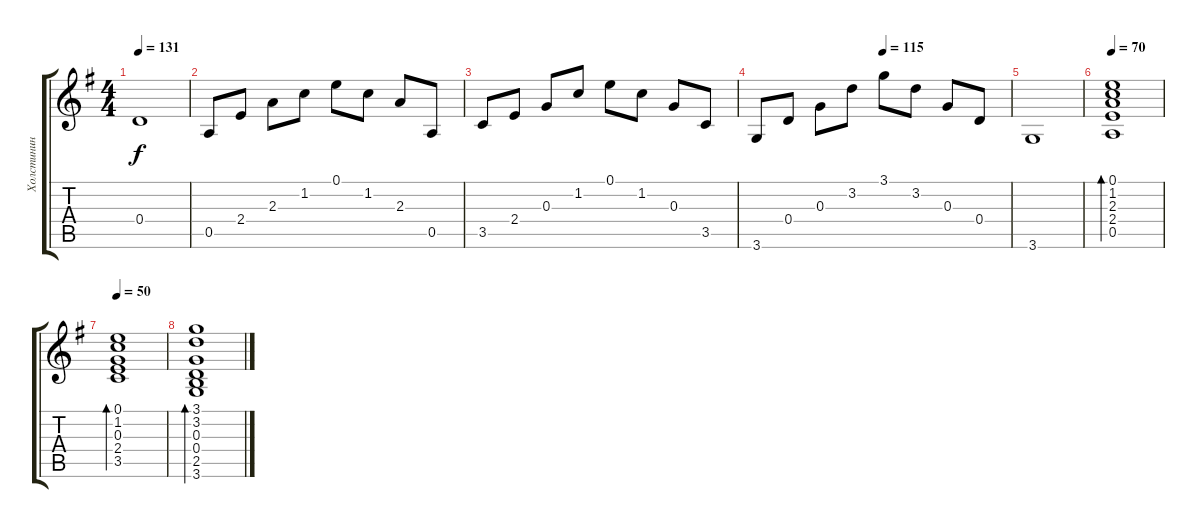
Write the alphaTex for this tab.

\track ("Холстинин" "Холстинин") {instrument acousticguitarsteel}
\staff {score tabs}
\tuning (E4 B3 G3 D3 A2 E2) {hide}
\ts (4 4)
\tempo 131
\clef g2
\ks g
0.4.1{dy f} |
0.5.8 2.4.8 2.3.8 1.2.8 0.1.8 1.2.8 2.3.8 0.5.8 |
3.5.8 2.4.8 0.3.8 1.2.8 0.1.8 1.2.8 0.3.8 3.5.8 |
\tempo (115 0.5)
3.6.8 0.4.8 0.3.8 3.2.8 3.1.8 3.2.8 0.3.8 0.4.8 |
3.6.1 |
\tempo 70
(0.1 1.2 2.3 2.4 0.5).1{bd 120} |
\tempo 50
(0.1 1.2 0.3 2.4 3.5).1{bd 240} |
(3.1 3.2 0.3 0.4 2.5 3.6).1{bd 480}
